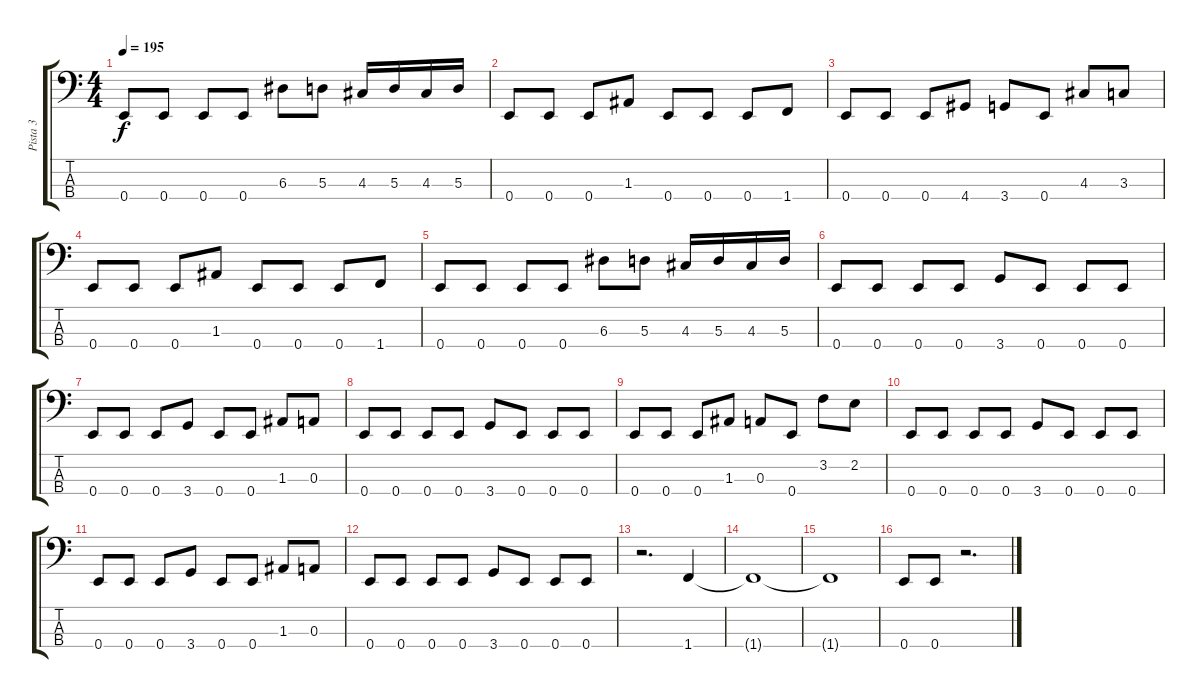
\track ("Pista 3" "Pista 3") {instrument electricbassfinger}
\staff {score tabs}
\tuning (G2 D2 A1 E1) {hide}
\ts (4 4)
\tempo 195
\clef f4
\ks c
0.4.8{dy f} 0.4.8 0.4.8 0.4.8 6.3.8 5.3.8 4.3.16 5.3.16 4.3.16 5.3.16 |
0.4.8 0.4.8 0.4.8 1.3.8 0.4.8 0.4.8 0.4.8 1.4.8 |
0.4.8 0.4.8 0.4.8 4.4.8 3.4.8 0.4.8 4.3.8 3.3.8 |
0.4.8 0.4.8 0.4.8 1.3.8 0.4.8 0.4.8 0.4.8 1.4.8 |
0.4.8 0.4.8 0.4.8 0.4.8 6.3.8 5.3.8 4.3.16 5.3.16 4.3.16 5.3.16 |
0.4.8 0.4.8 0.4.8 0.4.8 3.4.8 0.4.8 0.4.8 0.4.8 |
0.4.8 0.4.8 0.4.8 3.4.8 0.4.8 0.4.8 1.3.8 0.3.8 |
0.4.8 0.4.8 0.4.8 0.4.8 3.4.8 0.4.8 0.4.8 0.4.8 |
0.4.8 0.4.8 0.4.8 1.3.8 0.3.8 0.4.8 3.2.8 2.2.8 |
0.4.8 0.4.8 0.4.8 0.4.8 3.4.8 0.4.8 0.4.8 0.4.8 |
0.4.8 0.4.8 0.4.8 3.4.8 0.4.8 0.4.8 1.3.8 0.3.8 |
0.4.8 0.4.8 0.4.8 0.4.8 3.4.8 0.4.8 0.4.8 0.4.8 |
r.2{d} 1.4.4 |
1.4{t}.1 |
1.4{t}.1 |
0.4.8 0.4.8 r.2{d}
